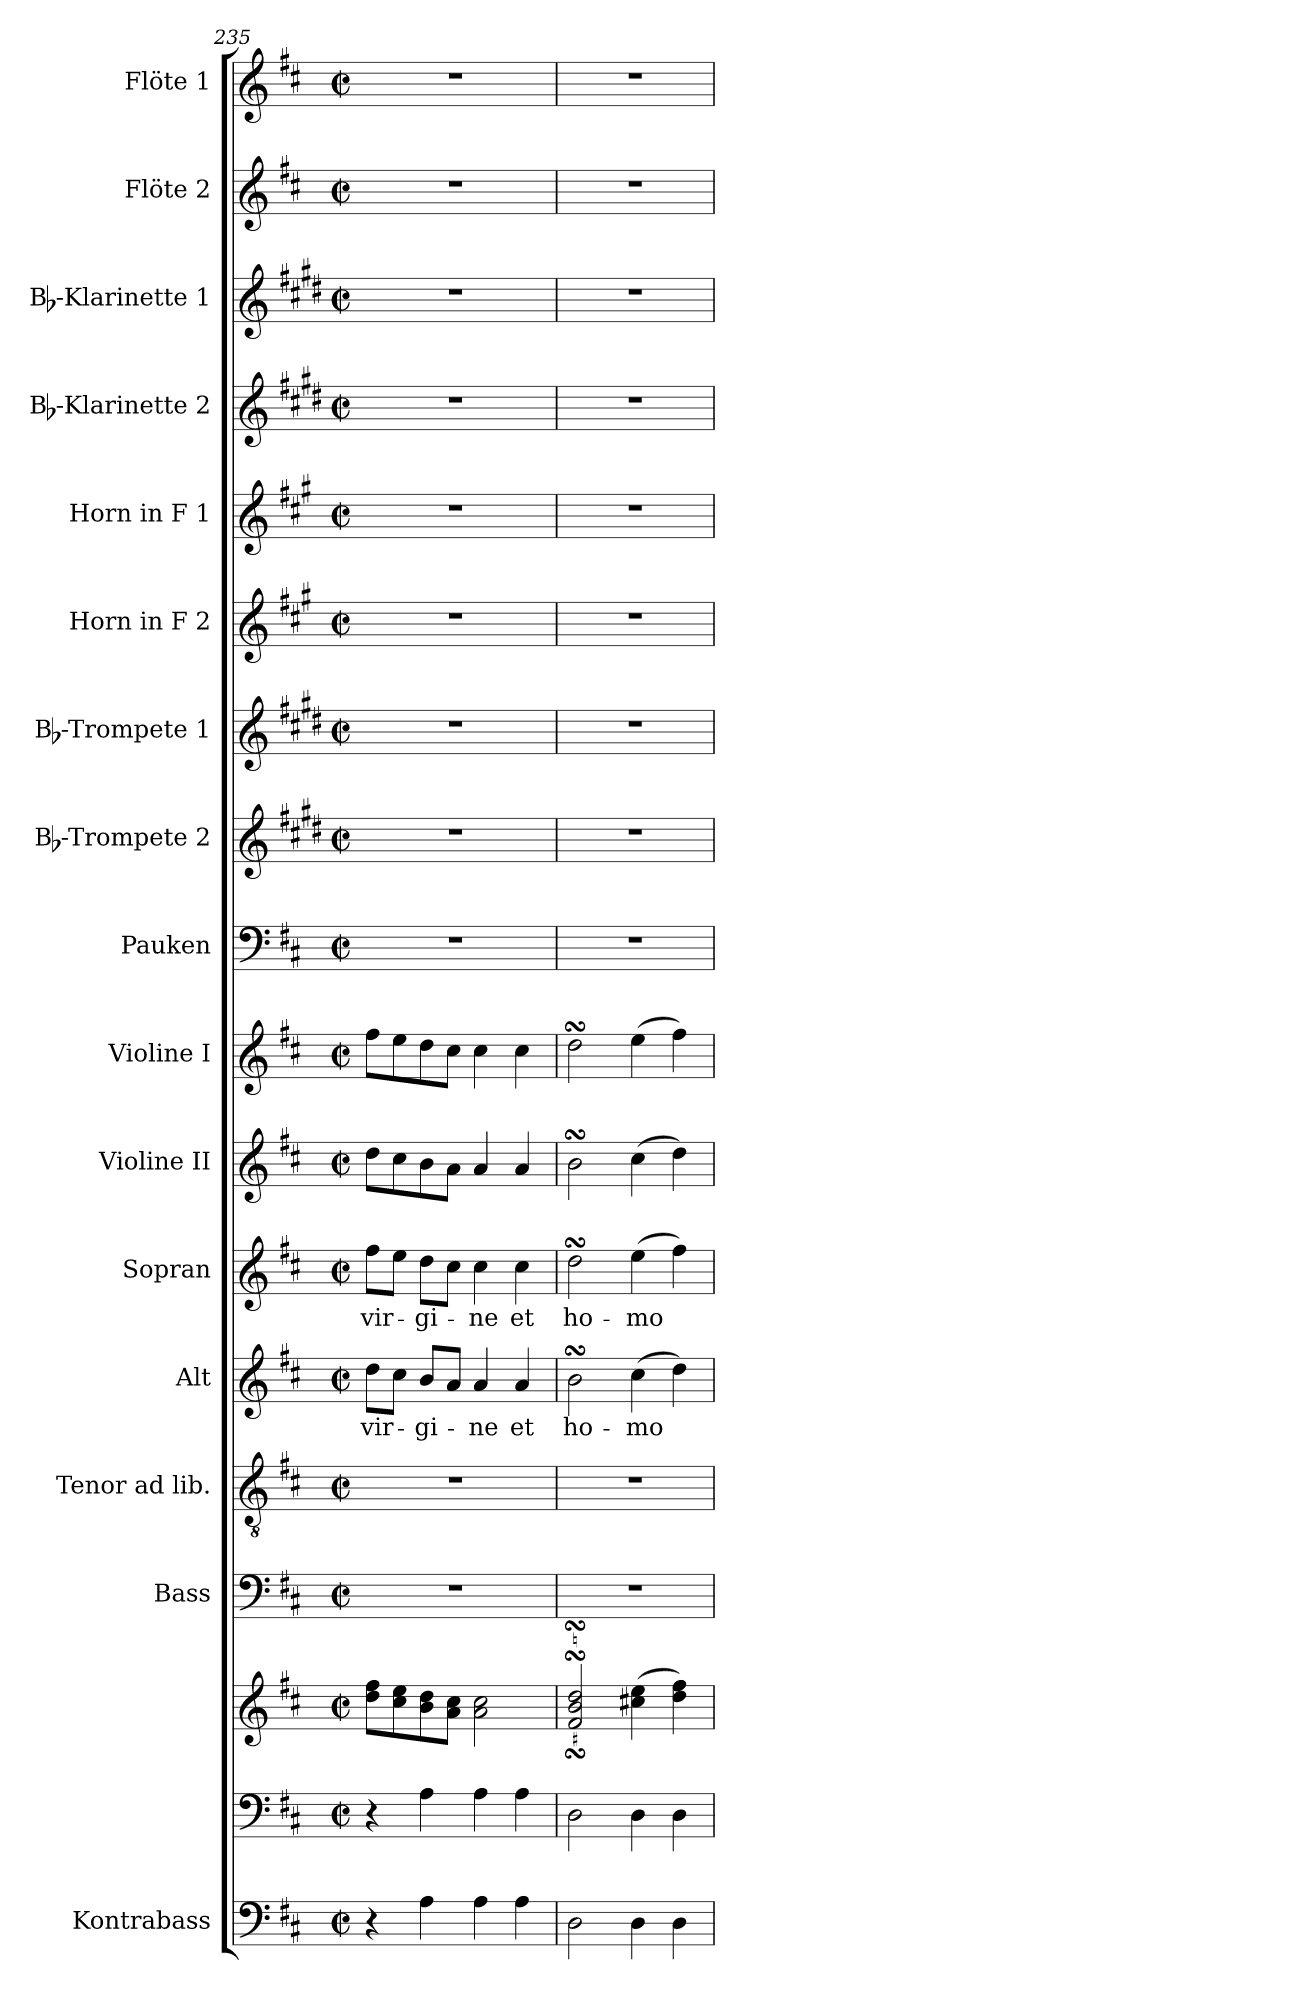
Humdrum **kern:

**kern	**kern	**kern	**kern	**kern	**kern	**text	**kern	**text	**kern	**kern	**kern	**kern	**kern	**kern	**kern	**kern	**kern	**kern	**kern
*part17	*part16	*part16	*part15	*part14	*part13	*part13	*part12	*part12	*part11	*part10	*part9	*part8	*part7	*part6	*part5	*part4	*part3	*part2	*part1
*staff18	*staff17	*staff16	*staff15	*staff14	*staff13	*staff13	*staff12	*staff12	*staff11	*staff10	*staff9	*staff8	*staff7	*staff6	*staff5	*staff4	*staff3	*staff2	*staff1
*I"Kontrabass	*	*	*I"Bass	*I"Tenor ad lib.	*I"Alt	*	*I"Sopran	*	*I"Violine II	*I"Violine I	*I"Pauken	*I"Bb-Trompete 2	*I"Bb-Trompete 1	*I"Horn in F 2	*I"Horn in F 1	*I"Bb-Klarinette 2	*I"Bb-Klarinette 1	*I"Flöte 2	*I"Flöte 1
*I'Kb.	*	*	*I'B.	*I'T.	*I'A.	*	*I'S.	*	*I'Vl. II	*I'Vl. I	*I'Pk.	*I'Bb Trp. 2	*I'Bb Trp. 1	*	*	*I'Bb Kl. 2	*I'Bb Kl. 1	*I'Fl. 2	*I'Fl. 1
!!LO:PB:g=z
*clefF4	*clefF4	*clefG2	*clefF4	*clefGv2	*clefG2	*	*clefG2	*	*clefG2	*clefG2	*clefF4	*clefG2	*clefG2	*clefG2	*clefG2	*clefG2	*clefG2	*clefG2	*clefG2
*ITrd7c12	*	*	*	*	*	*	*	*	*	*	*	*ITrd1c2	*ITrd1c2	*ITrd4c7	*ITrd4c7	*ITrd1c2	*ITrd1c2	*	*
*k[f#c#]	*k[f#c#]	*k[f#c#]	*k[f#c#]	*k[f#c#]	*k[f#c#]	*	*k[f#c#]	*	*k[f#c#]	*k[f#c#]	*k[f#c#]	*k[f#c#]	*k[f#c#]	*k[f#c#]	*k[f#c#]	*k[f#c#]	*k[f#c#]	*k[f#c#]	*k[f#c#]
*D:	*D:	*D:	*D:	*D:	*D:	*	*D:	*	*D:	*D:	*D:	*D:	*D:	*D:	*D:	*D:	*D:	*D:	*D:
*M2/2	*M2/2	*M2/2	*M2/2	*M2/2	*M2/2	*	*M2/2	*	*M2/2	*M2/2	*M2/2	*M2/2	*M2/2	*M2/2	*M2/2	*M2/2	*M2/2	*M2/2	*M2/2
*met(c|)	*met(c|)	*met(c|)	*met(c|)	*met(c|)	*met(c|)	*	*met(c|)	*	*met(c|)	*met(c|)	*met(c|)	*met(c|)	*met(c|)	*met(c|)	*met(c|)	*met(c|)	*met(c|)	*met(c|)	*met(c|)
=235	=235	=235	=235	=235	=235	=235	=235	=235	=235	=235	=235	=235	=235	=235	=235	=235	=235	=235	=235
!	!	!	!	!	!	!LO:LY:b	!	!LO:LY:b	!	!	!	!	!	!	!	!	!	!	!
4r	4r	8dd\ 8ff#\L	1r	1r	8dd\L	vir-	8ff#\L	vir-	8dd\L	8ff#\L	1r	1r	1r	1r	1r	1r	1r	1r	1r
.	.	8cc#\ 8ee\	.	.	8cc#\J	.	8ee\J	.	8cc#\	8ee\	.	.	.	.	.	.	.	.	.
!	!	!	!	!	!	!LO:LY:b	!	!LO:LY:b	!	!	!	!	!	!	!	!	!	!	!
4AA\	4A\	8b\ 8dd\	.	.	8b/L	-gi-	8dd\L	-gi-	8b\	8dd\	.	.	.	.	.	.	.	.	.
.	.	8a\ 8cc#\J	.	.	8a/J	.	8cc#\J	.	8a\J	8cc#\J	.	.	.	.	.	.	.	.	.
!	!	!	!	!	!	!LO:LY:b	!	!LO:LY:b	!	!	!	!	!	!	!	!	!	!	!
4AA\	4A\	2a\ 2cc#\	.	.	4a/	-ne	4cc#\	-ne	4a/	4cc#\	.	.	.	.	.	.	.	.	.
!	!	!	!	!	!	!LO:LY:b	!	!LO:LY:b	!	!	!	!	!	!	!	!	!	!	!
4AA\	4A\	.	.	.	4a/	et	4cc#\	et	4a/	4cc#\	.	.	.	.	.	.	.	.	.
=236	=236	=236	=236	=236	=236	=236	=236	=236	=236	=236	=236	=236	=236	=236	=236	=236	=236	=236	=236
!	!	!	!	!	!	!LO:LY:b	!	!LO:LY:b	!	!	!	!	!	!	!	!	!	!	!
2DD\	2D\	2f#/sSSS 2b/sSSS 2dd/sSSS	1r	1r	2bsSSS\	ho-	2ddsSSs\	ho-	2bsSSS\	2ddsSSs\	1r	1r	1r	1r	1r	1r	1r	1r	1r
!	!	!	!	!	!	!LO:LY:b	!	!LO:LY:b	!	!	!	!	!	!	!	!	!	!	!
4DD\	4D\	(>4cc#\ 4ee\	.	.	(>4cc#\	-mo	(>4ee\	-mo	(>4cc#\	(>4ee\	.	.	.	.	.	.	.	.	.
4DD\	4D\	4dd\ 4ff#\)	.	.	4dd\)	.	4ff#\)	.	4dd\)	4ff#\)	.	.	.	.	.	.	.	.	.
=	=	=	=	=	=	=	=	=	=	=	=	=	=	=	=	=	=	=	=
*-	*-	*-	*-	*-	*-	*-	*-	*-	*-	*-	*-	*-	*-	*-	*-	*-	*-	*-	*-
